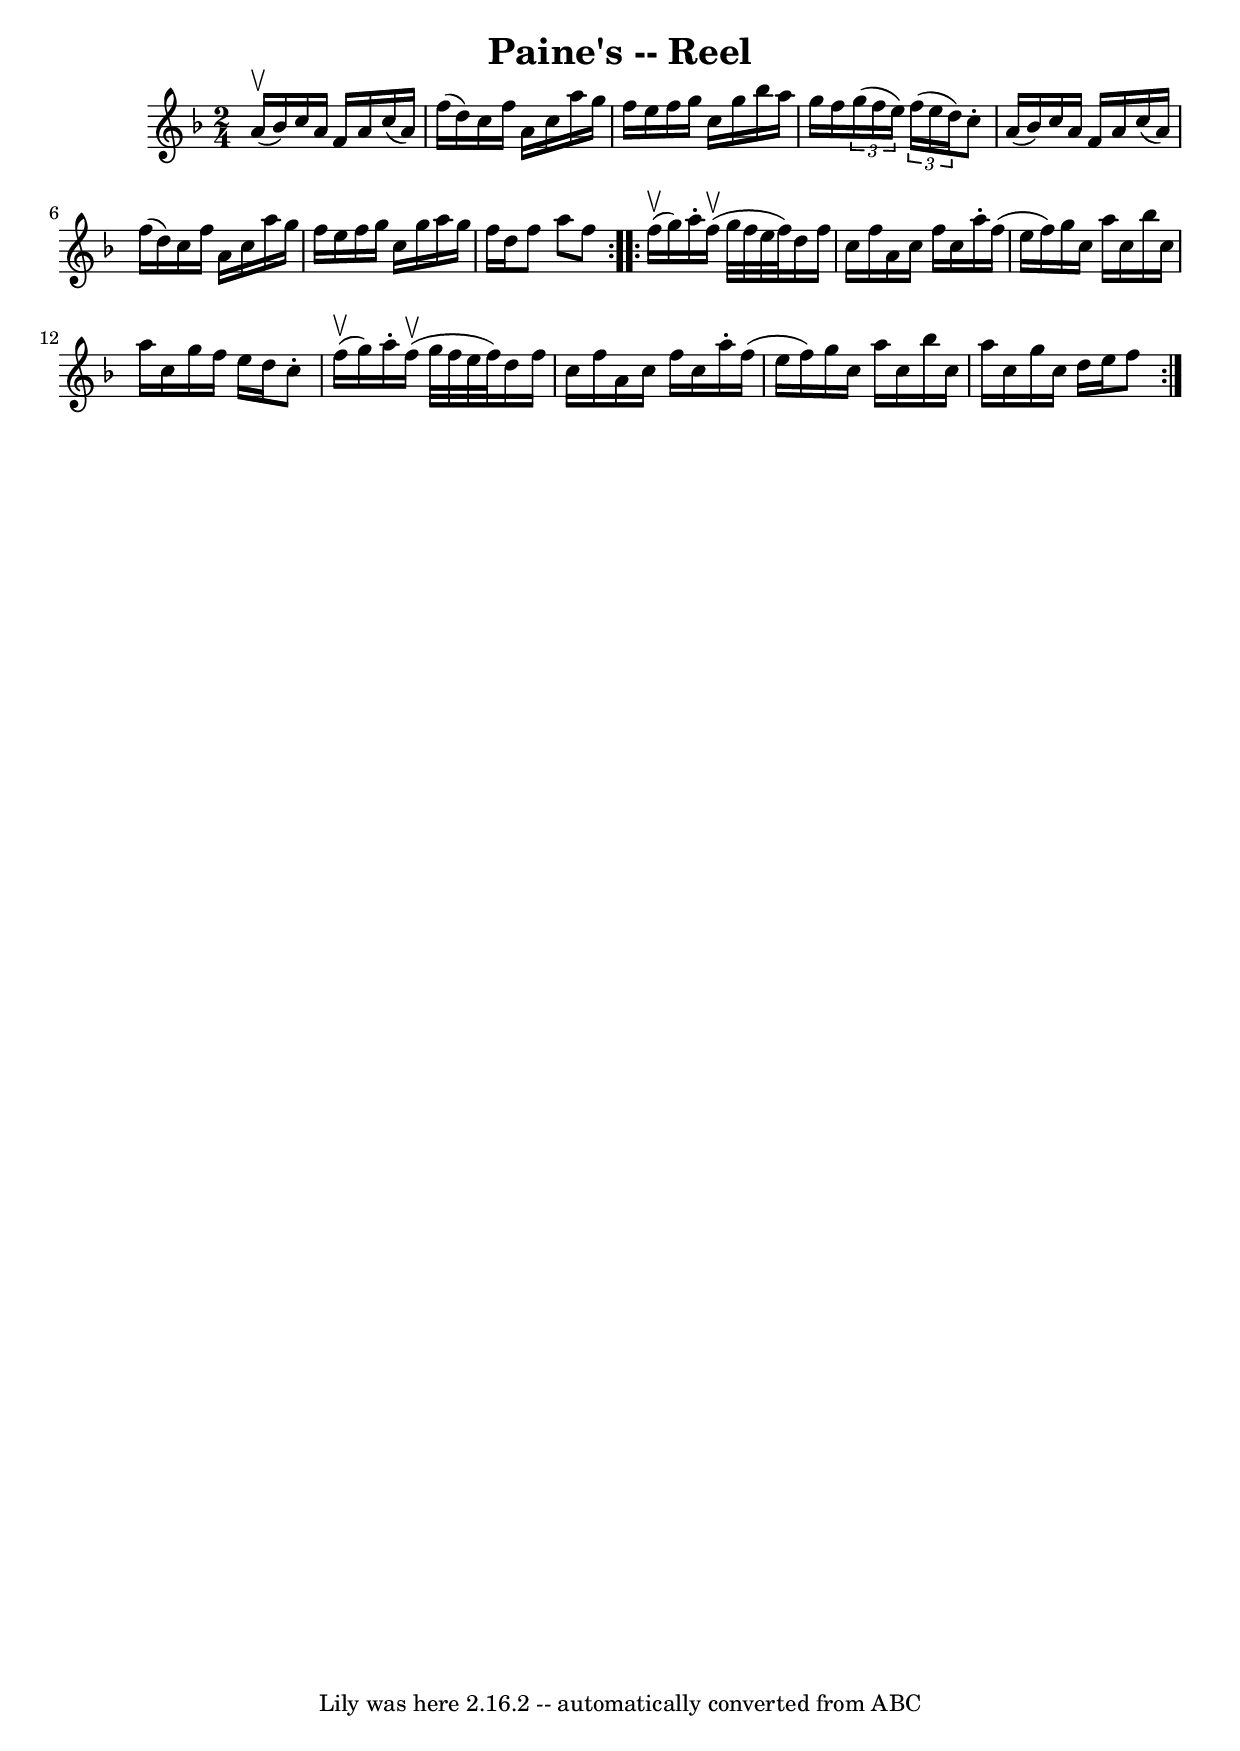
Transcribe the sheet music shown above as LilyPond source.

\version "2.16.2"
\include "Mammoth.ily"
\header {
  %% book = "Ryan's Mammoth Collection"
 crossRefNumber = "1"
 footnotes = "\\\\357"
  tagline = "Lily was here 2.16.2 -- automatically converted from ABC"
  title = "Paine's -- Reel"

}
voicedefault =  {



  \repeat volta 2 {

    \time 2/4 
    \key f \major a'16^\upbow(bes'16)  |
 c''16 a'16 f'16 a'16 c''16 (a'16) f''16 (d''16)    |
 c''16 f''16 a'16 c''16 a''16 g''16 f''16 e''16     |
 f''16 g''16 c''16 g''16 bes''16 a''16 g''16 f''16      |
    \times 2/3 { g''16 (f''16 e''16) 
	       }   \times 2/3 { f''16 
				(e''16 d''16)  			      } c''8-. a'16 (bes'16)    |
 c''16 a'16 f'16 a'16 c''16 (a'16) f''16 (d''16)    |
 c''16 f''16 a'16 c''16 a''16 g''16 f''16 e''16     |
 f''16 g''16 c''16 g''16 a''16 g''16 f''16 d''16      |
 f''8 a''8 f''8  
  }     
  \repeat volta 2 {
 f''16^\upbow( g''16)  |
 a''16-. f''16^\upbow(g''32 f''32 e''32 f''32) d''16 f''16 c''16 f''16     |
 a'16 c''16 f''16 c''16 a''16-. f''16 (e''16 f''16)    |
 g''16 c''16 a''16 c''16 bes''16 c''16 a''16 c''16     |
 g''16 f''16 e''16 d''16 c''8-. f''16^\upbow(g''16)     |
 a''16-. f''16^\upbow(g''32 f''32 e''32 f''32) d''16 f''16 c''16 f''16     |
 a'16 c''16 f''16 c''16 a''16-. f''16 (e''16 f''16)    |
 g''16 c''16 a''16 c''16 bes''16 c''16 a''16 c''16     |
 g''16 c''16    
 d''16 e''16 f''8    
  }   

}

\score{
  <<

    \context Staff="default"
    {
      \voicedefault 
      
    }

  >>
  \layout {
    
  }
  \midi {
  }

}
